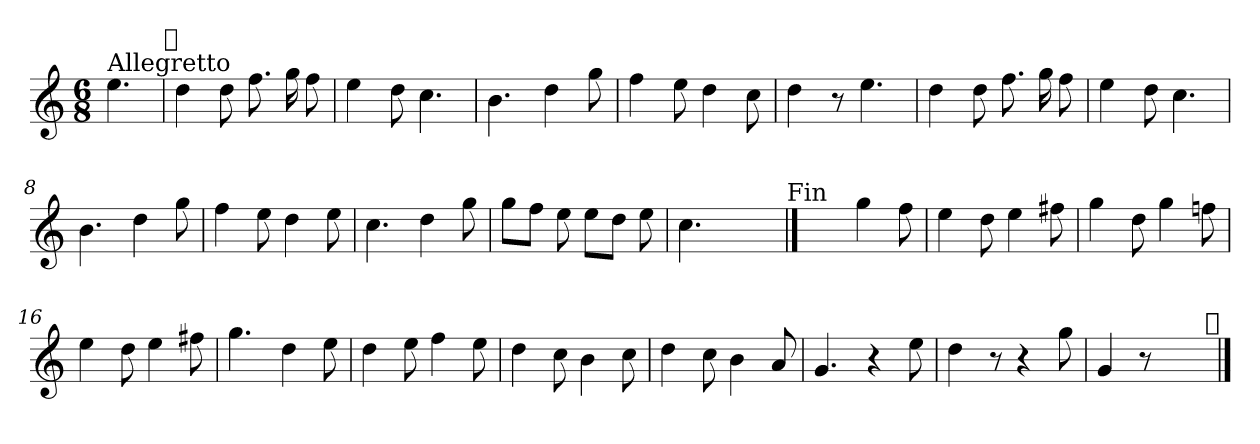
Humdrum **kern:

**kern
*part1
*staff1
*clefG2
*k[]
*C:
*M6/8
=
!LO:TX:a:t=Allegretto
4.ee\
!LO:TX:a:t=𝄋
=1
4dd\
8dd\
8.ff\
16gg\
8ff\
=2
4ee\
8dd\
4.cc\
=3
4.b\
4dd\
8gg\
=4
4ff\
8ee\
4dd\
8cc\
=5
4dd\
8r
4.ee\
=6
4dd\
8dd\
8.ff\
16gg\
8ff\
!!LO:LB:g=z
=7
4ee\
8dd\
4.cc\
=8
4.b\
4dd\
8gg\
=9
4ff\
8ee\
4dd\
8ee\
=10
4.cc\
4dd\
8gg\
=11
8gg\L
8ff\J
8ee\
8ee\L
8dd\J
8ee\
=12
4.cc\
4.ryy
!LO:TX:a:t=Fin
==13
4.ryy
4gg\
8ff\
=14
4ee\
8dd\
4ee\
8ff#X\
!!LO:LB:g=z
=15
4gg\
8dd\
4gg\
8ffn\
=16
4ee\
8dd\
4ee\
8ff#X\
=17
4.gg\
4dd\
8ee\
=18
4dd\
8ee\
4ff\
8ee\
=19
4dd\
8cc\
4b\
8cc\
=20
4dd\
8cc\
4b\
8a/
=21
4.g/
4r
8ee\
=22
4dd\
8r
4r
8gg\
!!LO:LB:g=z
=23
4g/
8r
4.ryy
!LO:TX:a:t=𝄋
==
*-
